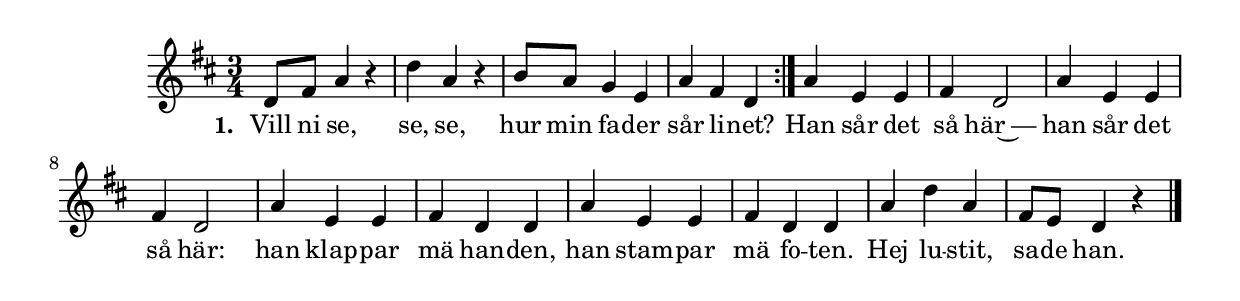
{
\time 3/4
\key d \major

\repeat volta 2 { 
 d'8 fis' a'4 r  | 
 d'' a' r  | 
 b'8 a' g'4 e'  | 
 a' fis' d'  |
 } %( endrepeat )% 
 a' e' e'  | 
 fis' d'2  | 
 a'4 e' e'  | 
 fis' d'2  | 
 a'4 e' e'  | 
 fis' d' d'  | 
 a' e' e'  | 
 fis' d' d'  | 
 a' d'' a'  | 
 fis'8 e' d'4 r \bar "|." |
 }
 \addlyrics {
     \set stanza = #"1. "
     Vill ni se, se, se, hur min fa -- der sår li -- net?
     Han sår det så här~— han sår det så här: han klap -- par mä han -- den,
     han stam -- par mä fo -- ten. Hej lu -- stit, sa -- de han.
}
